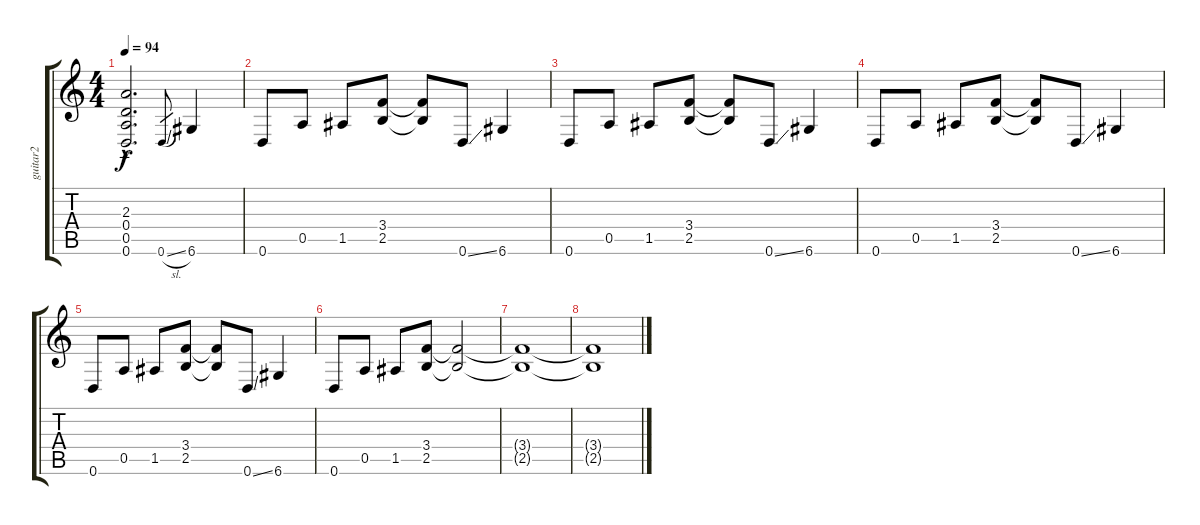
\track ("guitar2" "guitar2") {instrument distortionguitar}
\staff {score tabs}
\tuning (E4 B3 G3 D3 A2 D2) {hide}
\ts (4 4)
\tempo 94
\clef g2
\ks c
(2.3{hac t} 0.4{hac t} 0.5{hac t} 0.6{hac t}).2{d dy f} 0.6{sl}.8{gr} 6.6.4 |
0.6.8 0.5.8 1.5.8 (3.4 2.5).8 (3.4{t} 2.5{t}).8 0.6{ss}.8 6.6.4 |
0.6.8 0.5.8 1.5.8 (3.4 2.5).8 (3.4{t} 2.5{t}).8 0.6{ss}.8 6.6.4 |
0.6.8 0.5.8 1.5.8 (3.4 2.5).8 (3.4{t} 2.5{t}).8 0.6{ss}.8 6.6.4 |
0.6.8 0.5.8 1.5.8 (3.4 2.5).8 (3.4{t} 2.5{t}).8 0.6{ss}.8 6.6.4 |
0.6.8 0.5.8 1.5.8 (3.4 2.5).8 (3.4{t} 2.5{t}).2 |
(3.4{t} 2.5{t}).1 |
(3.4{t} 2.5{t}).1
